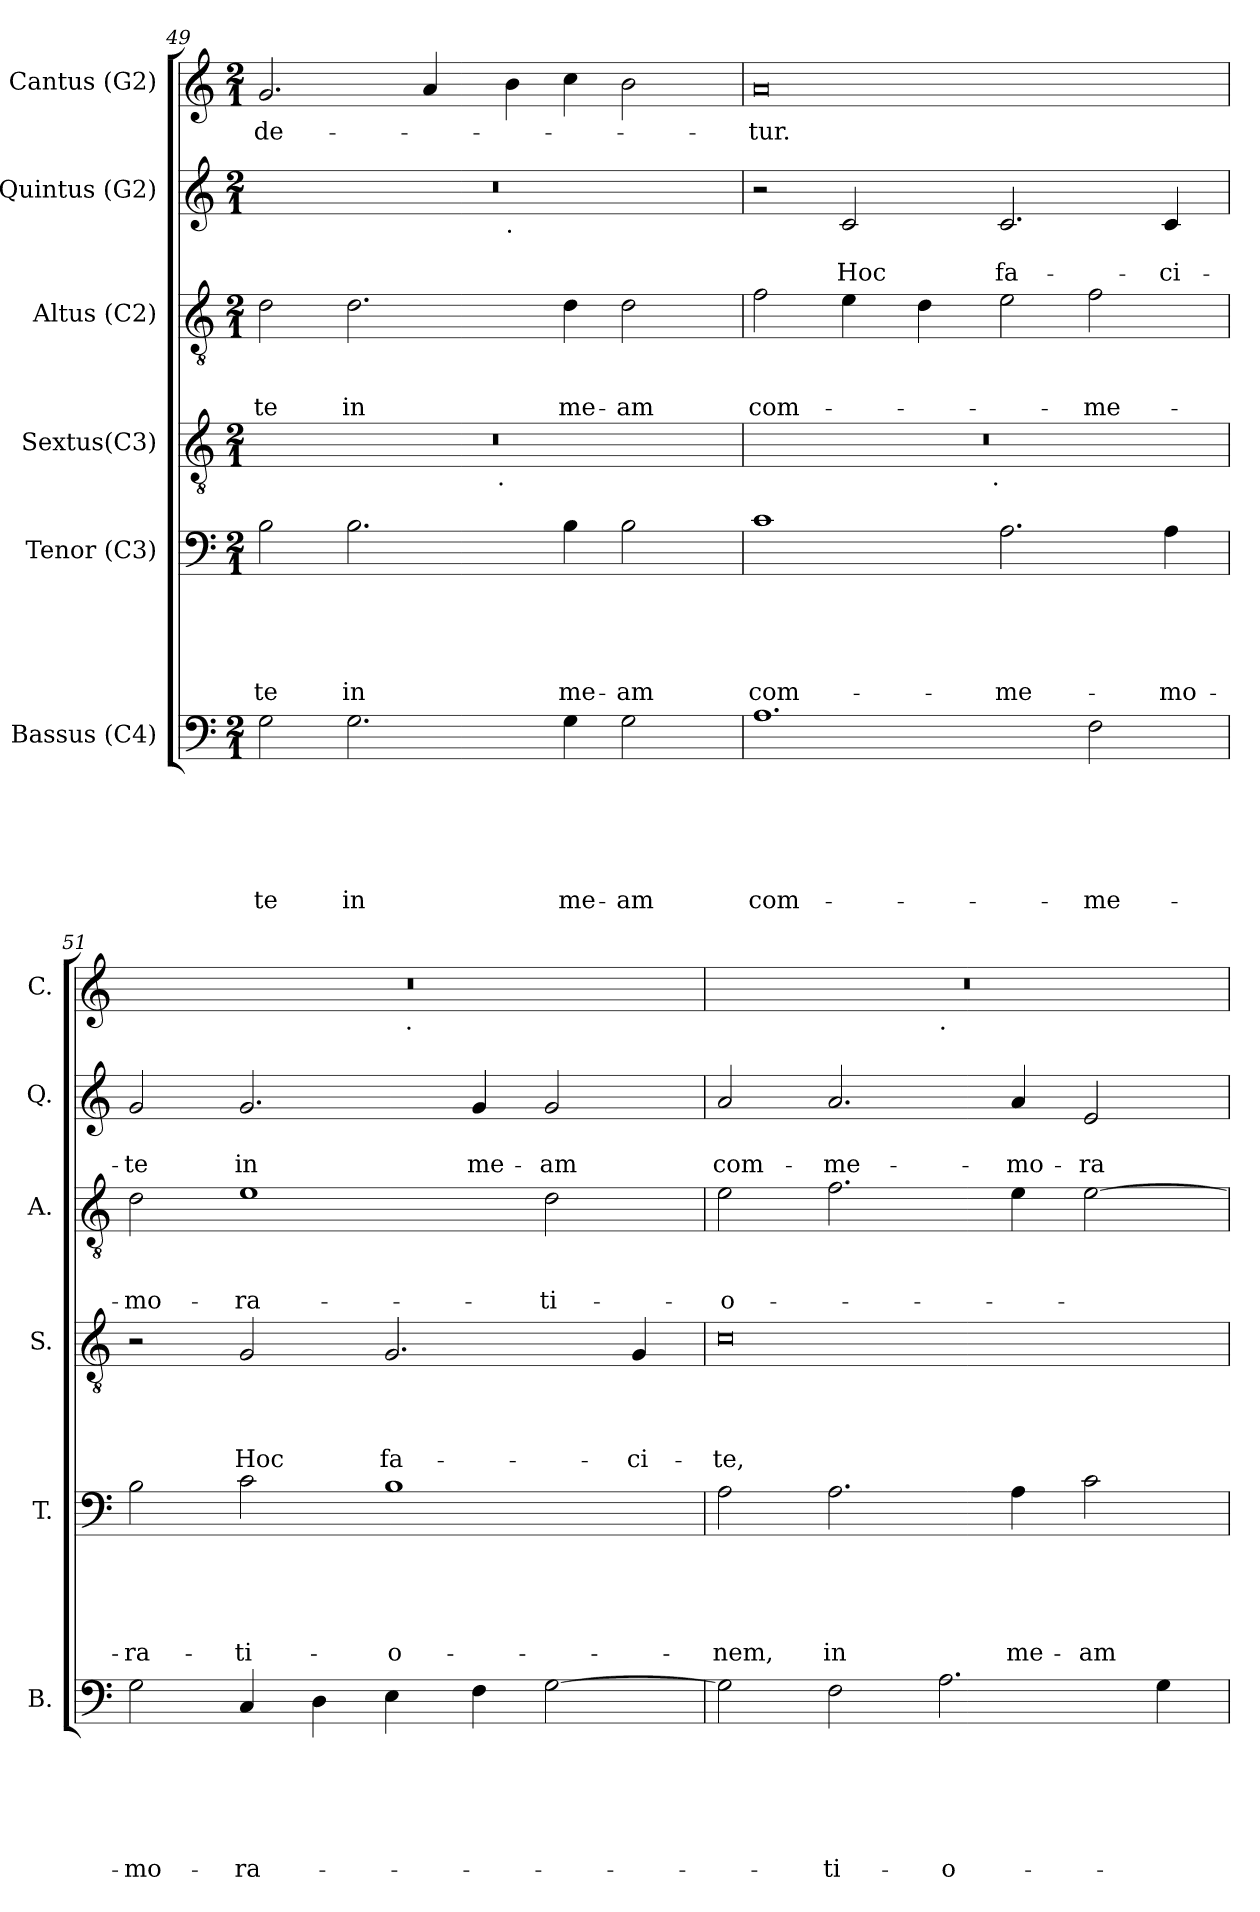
**kern	**text	**text	**text	**text	**text	**text	**kern	**text	**text	**text	**text	**text	**kern	**text	**text	**text	**text	**kern	**text	**text	**text	**kern	**text	**text	**kern	**text
*part6	*part6	*part6	*part6	*part6	*part6	*part6	*part5	*part5	*part5	*part5	*part5	*part5	*part4	*part4	*part4	*part4	*part4	*part3	*part3	*part3	*part3	*part2	*part2	*part2	*part1	*part1
*staff6	*staff6	*staff6	*staff6	*staff6	*staff6	*staff6	*staff5	*staff5	*staff5	*staff5	*staff5	*staff5	*staff4	*staff4	*staff4	*staff4	*staff4	*staff3	*staff3	*staff3	*staff3	*staff2	*staff2	*staff2	*staff1	*staff1
*I"Bassus (C4)	*	*	*	*	*	*	*I"Tenor (C3)	*	*	*	*	*	*I"Sextus(C3)	*	*	*	*	*I"Altus (C2)	*	*	*	*I"Quintus (G2)	*	*	*I"Cantus (G2)	*
*I'B.	*	*	*	*	*	*	*I'T.	*	*	*	*	*	*I'S.	*	*	*	*	*I'A.	*	*	*	*I'Q.	*	*	*I'C.	*
*clefF4	*	*	*	*	*	*	*clefF4	*	*	*	*	*	*clefGv2	*	*	*	*	*clefGv2	*	*	*	*clefG2	*	*	*clefG2	*
*k[]	*	*	*	*	*	*	*k[]	*	*	*	*	*	*k[]	*	*	*	*	*k[]	*	*	*	*k[]	*	*	*k[]	*
*C:	*	*	*	*	*	*	*C:	*	*	*	*	*	*C:	*	*	*	*	*C:	*	*	*	*C:	*	*	*C:	*
*M2/1	*	*	*	*	*	*	*M2/1	*	*	*	*	*	*M2/1	*	*	*	*	*M2/1	*	*	*	*M2/1	*	*	*M2/1	*
=49	=49	=49	=49	=49	=49	=49	=49	=49	=49	=49	=49	=49	=49	=49	=49	=49	=49	=49	=49	=49	=49	=49	=49	=49	=49	=49
!	!	!	!	!	!	!LO:LY:b	!	!	!	!	!	!LO:LY:b	!	!	!	!	!	!	!	!	!LO:LY:b	!	!	!	!	!LO:LY:b
*	*	*	*	*	*	*	*	*	*	*	*	*	*^	*	*	*	*	*	*	*	*	*^	*	*	*	*
2G\	.	.	.	.	.	-te	2B\	.	.	.	.	-te	0r	3%2ryy	.	.	.	.	2d\	.	.	-te	0r	1ryy	.	.	2.g/	-de-
!	!	!	!	!	!	!LO:LY:b	!	!	!	!	!	!LO:LY:b	!	!	!	!	!	!	!	!	!	!LO:LY:b	!	!	!	!	!	!
2.G\	.	.	.	.	.	in	2.B\	.	.	.	.	in	.	.	.	.	.	.	2.d\	.	.	in	.	.	.	.	.	.
.	.	.	.	.	.	.	.	.	.	.	.	.	.	6ryy	.	.	.	.	.	.	.	.	.	.	.	.	.	.
.	.	.	.	.	.	.	.	.	.	.	.	.	.	.	.	.	.	.	.	.	.	.	.	.	.	.	4a/	.
.	.	.	.	.	.	.	.	.	.	.	.	.	.	12...ryy	.	.	.	.	.	.	.	.	.	.	.	.	.	.
!	!	!	!	!	!	!	!	!	!	!	!	!	!	!LO:TX:b:t=.	!	!	!	!	!	!	!	!	!	!	!	!	!	!
.	.	.	.	.	.	.	.	.	.	.	.	.	.	3%2ryy	.	.	.	.	.	.	.	.	.	.	.	.	.	.
!	!	!	!	!	!	!	!	!	!	!	!	!	!	!	!	!	!	!	!	!	!	!	!	!LO:TX:b:t=.	!	!	!	!
.	.	.	.	.	.	.	.	.	.	.	.	.	.	.	.	.	.	.	.	.	.	.	.	1ryy	.	.	4b\	.
!	!	!	!	!	!	!LO:LY:b	!	!	!	!	!	!LO:LY:b	!	!	!	!	!	!	!	!	!	!LO:LY:b	!	!	!	!	!	!
4G\	.	.	.	.	.	me-	4B\	.	.	.	.	me-	.	.	.	.	.	.	4d\	.	.	me-	.	.	.	.	4cc\	.
!	!	!	!	!	!	!LO:LY:b:rj	!	!	!	!	!	!LO:LY:b:rj	!	!	!	!	!	!	!	!	!	!LO:LY:b:rj	!	!	!	!	!	!
2G\	.	.	.	.	.	-am	2B\	.	.	.	.	-am	.	.	.	.	.	.	2d\	.	.	-am	.	.	.	.	2b\	.
.	.	.	.	.	.	.	.	.	.	.	.	.	.	3ryy	.	.	.	.	.	.	.	.	.	.	.	.	.	.
.	.	.	.	.	.	.	.	.	.	.	.	.	.	96ryy	.	.	.	.	.	.	.	.	.	.	.	.	.	.
=50	=50	=50	=50	=50	=50	=50	=50	=50	=50	=50	=50	=50	=50	=50	=50	=50	=50	=50	=50	=50	=50	=50	=50	=50	=50	=50	=50	=50
!	!	!	!	!	!	!LO:LY:b	!	!	!	!	!	!LO:LY:b	!	!	!	!	!	!	!	!	!	!LO:LY:b	!	!	!	!	!	!LO:LY:b
*	*	*	*	*	*	*	*	*	*	*	*	*	*	*	*	*	*	*	*	*	*	*	*v	*v	*	*	*	*
1.A	.	.	.	.	.	com-	1c	.	.	.	.	com-	0r	3%2ryy	.	.	.	.	2f\	.	.	com-	2r	.	.	0a	-tur.
!	!	!	!	!	!	!	!	!	!	!	!	!	!	!	!	!	!	!	!	!	!	!	!	!	!LO:LY:b	!	!
.	.	.	.	.	.	.	.	.	.	.	.	.	.	.	.	.	.	.	4e\	.	.	.	2c/	.	Hoc	.	.
.	.	.	.	.	.	.	.	.	.	.	.	.	.	6ryy	.	.	.	.	.	.	.	.	.	.	.	.	.
.	.	.	.	.	.	.	.	.	.	.	.	.	.	.	.	.	.	.	4d\	.	.	.	.	.	.	.	.
.	.	.	.	.	.	.	.	.	.	.	.	.	.	12...ryy	.	.	.	.	.	.	.	.	.	.	.	.	.
!	!	!	!	!	!	!	!	!	!	!	!	!	!	!LO:TX:b:t=.	!	!	!	!	!	!	!	!	!	!	!	!	!
.	.	.	.	.	.	.	.	.	.	.	.	.	.	3%2ryy	.	.	.	.	.	.	.	.	.	.	.	.	.
!	!	!	!	!	!	!	!	!	!	!	!	!LO:LY:b	!	!	!	!	!	!	!	!	!	!	!	!	!LO:LY:b	!	!
.	.	.	.	.	.	.	2.A\	.	.	.	.	-me-	.	.	.	.	.	.	2e\	.	.	.	2.c/	.	fa-	.	.
!	!	!	!	!	!	!LO:LY:b	!	!	!	!	!	!	!	!	!	!	!	!	!	!	!	!LO:LY:b	!	!	!	!	!
2F\	.	.	.	.	.	-me-	.	.	.	.	.	.	.	.	.	.	.	.	2f\	.	.	-me-	.	.	.	.	.
.	.	.	.	.	.	.	.	.	.	.	.	.	.	3ryy	.	.	.	.	.	.	.	.	.	.	.	.	.
!	!	!	!	!	!	!	!	!	!	!	!	!LO:LY:b	!	!	!	!	!	!	!	!	!	!	!	!	!LO:LY:b	!	!
.	.	.	.	.	.	.	4A\	.	.	.	.	-mo-	.	.	.	.	.	.	.	.	.	.	4c/	.	-ci-	.	.
.	.	.	.	.	.	.	.	.	.	.	.	.	.	96ryy	.	.	.	.	.	.	.	.	.	.	.	.	.
!!LO:LB:g=z
=51	=51	=51	=51	=51	=51	=51	=51	=51	=51	=51	=51	=51	=51	=51	=51	=51	=51	=51	=51	=51	=51	=51	=51	=51	=51	=51	=51
!	!	!	!	!	!	!LO:LY:b	!	!	!	!	!	!LO:LY:b	!	!	!	!	!	!	!	!	!	!LO:LY:b	!	!	!LO:LY:b	!	!
*	*	*	*	*	*	*	*	*	*	*	*	*	*v	*v	*	*	*	*	*	*	*	*	*	*	*	*^	*
2G\	.	.	.	.	.	-mo-	2B\	.	.	.	.	-ra-	2r	.	.	.	.	2d\	.	.	-mo-	2g/	.	-te	0r	1ryy	.
!	!	!	!	!	!	!LO:LY:b	!	!	!	!	!	!LO:LY:b	!	!	!	!	!LO:LY:b	!	!	!	!LO:LY:b	!	!	!LO:LY:b	!	!	!
4C/	.	.	.	.	.	-ra-	2c\	.	.	.	.	-ti-	2G/	.	.	.	Hoc	1e	.	.	-ra-	2.g/	.	in	.	.	.
4D\	.	.	.	.	.	.	.	.	.	.	.	.	.	.	.	.	.	.	.	.	.	.	.	.	.	.	.
!	!	!	!	!	!	!	!	!	!	!	!	!LO:LY:b:rj	!	!	!	!	!LO:LY:b	!	!	!	!	!	!	!	!	!	!
4E\	.	.	.	.	.	.	1B	.	.	.	.	-o-	2.G/	.	.	.	fa-	.	.	.	.	.	.	.	.	32ryy	.
!	!	!	!	!	!	!	!	!	!	!	!	!	!	!	!	!	!	!	!	!	!	!	!	!	!	!LO:TX:b:t=.	!
.	.	.	.	.	.	.	.	.	.	.	.	.	.	.	.	.	.	.	.	.	.	.	.	.	.	2ryy	.
!	!	!	!	!	!	!	!	!	!	!	!	!	!	!	!	!	!	!	!	!	!	!	!	!LO:LY:b	!	!	!
4F\	.	.	.	.	.	.	.	.	.	.	.	.	.	.	.	.	.	.	.	.	.	4g/	.	me-	.	.	.
!	!	!	!	!	!	!	!	!	!	!	!	!	!	!	!	!	!	!	!	!	!LO:LY:b	!	!	!LO:LY:b:rj	!	!	!
[>2G\	.	.	.	.	.	.	.	.	.	.	.	.	.	.	.	.	.	2d\	.	.	-ti-	2g/	.	-am	.	.	.
.	.	.	.	.	.	.	.	.	.	.	.	.	.	.	.	.	.	.	.	.	.	.	.	.	.	4...ryy	.
!	!	!	!	!	!	!	!	!	!	!	!	!	!	!	!	!	!LO:LY:b	!	!	!	!	!	!	!	!	!	!
.	.	.	.	.	.	.	.	.	.	.	.	.	4G/	.	.	.	-ci-	.	.	.	.	.	.	.	.	.	.
=52	=52	=52	=52	=52	=52	=52	=52	=52	=52	=52	=52	=52	=52	=52	=52	=52	=52	=52	=52	=52	=52	=52	=52	=52	=52	=52	=52
!	!	!	!	!	!	!	!	!	!	!	!	!LO:LY:b	!	!	!	!	!LO:LY:b	!	!	!	!LO:LY:b	!	!	!LO:LY:b	!	!	!
2G\]	.	.	.	.	.	.	2A\	.	.	.	.	-nem,	0c	.	.	.	-te,	2e\	.	.	-o-	2a/	.	com-	0r	1ryy	.
!	!	!	!	!	!	!LO:LY:b	!	!	!	!	!	!LO:LY:b	!	!	!	!	!	!	!	!	!	!	!	!LO:LY:b	!	!	!
2F\	.	.	.	.	.	-ti-	2.A\	.	.	.	.	in	.	.	.	.	.	2.f\	.	.	.	2.a/	.	-me-	.	.	.
!	!	!	!	!	!	!	!	!	!	!	!	!	!	!	!	!	!	!	!	!	!	!	!	!	!	!LO:TX:b:t=.	!
!	!	!	!	!	!	!LO:LY:b	!	!	!	!	!	!	!	!	!	!	!	!	!	!	!	!	!	!	!	!	!
2.A\	.	.	.	.	.	-o-	.	.	.	.	.	.	.	.	.	.	.	.	.	.	.	.	.	.	.	1ryy	.
!	!	!	!	!	!	!	!	!	!	!	!	!LO:LY:b	!	!	!	!	!	!	!	!	!	!	!	!LO:LY:b	!	!	!
.	.	.	.	.	.	.	4A\	.	.	.	.	me-	.	.	.	.	.	4e\	.	.	.	4a/	.	-mo-	.	.	.
!	!	!	!	!	!	!	!	!	!	!	!	!LO:LY:b:rj	!	!	!	!	!	!	!	!	!	!	!	!LO:LY:b	!	!	!
.	.	.	.	.	.	.	2c\	.	.	.	.	-am	.	.	.	.	.	[>2e\	.	.	.	2e/	.	-ra-	.	.	.
4G\	.	.	.	.	.	.	.	.	.	.	.	.	.	.	.	.	.	.	.	.	.	.	.	.	.	.	.
*	*	*	*	*	*	*	*	*	*	*	*	*	*	*	*	*	*	*	*	*	*	*	*	*	*v	*v	*
=	=	=	=	=	=	=	=	=	=	=	=	=	=	=	=	=	=	=	=	=	=	=	=	=	=	=
*-	*-	*-	*-	*-	*-	*-	*-	*-	*-	*-	*-	*-	*-	*-	*-	*-	*-	*-	*-	*-	*-	*-	*-	*-	*-	*-
